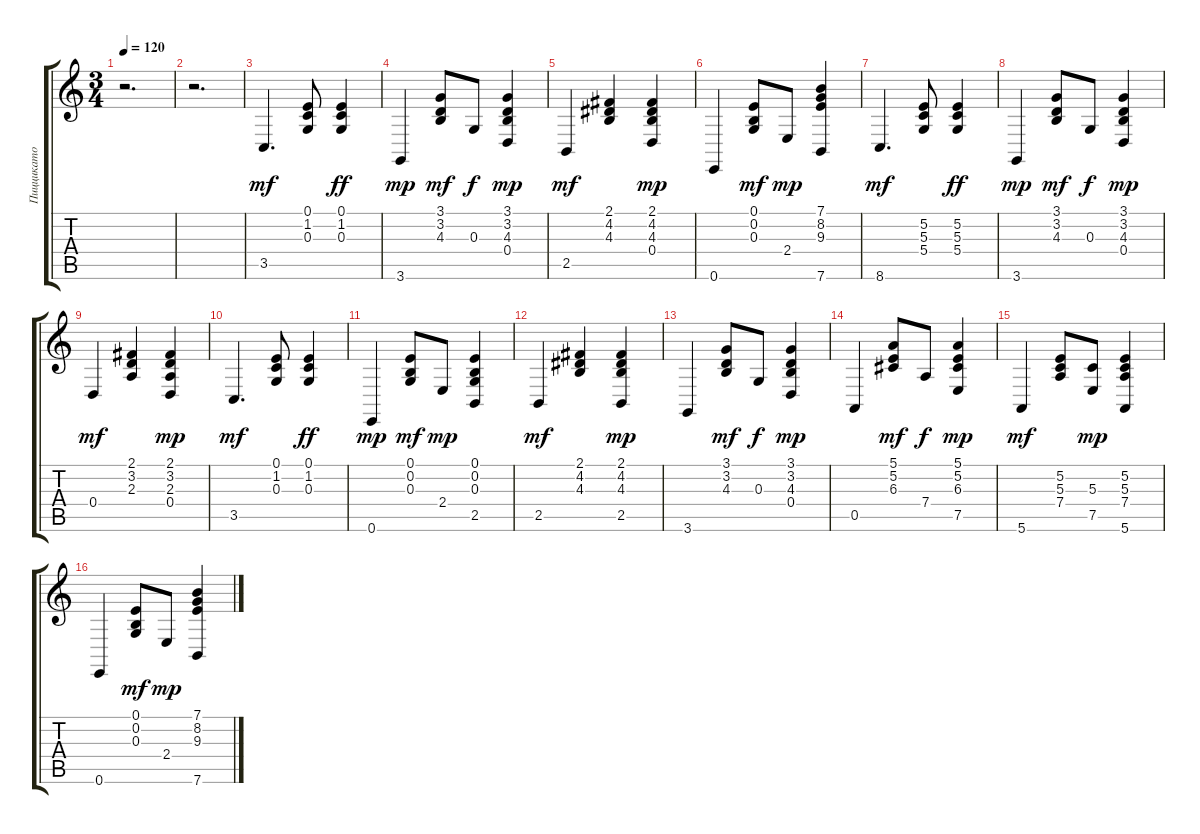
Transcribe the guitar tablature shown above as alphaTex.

\track ("Пиццикато" "Пиццикато") {instrument pizzicatostrings}
\staff {score tabs}
\tuning (E4 B3 G3 D3 A2 E2) {hide}
\ts (3 4)
\tempo 120
\clef g2
\ks c
r.2{d dy mp} |
r.2{d} |
3.5.4{d dy mf} (0.1 1.2 0.3).8 (0.1 1.2 0.3).4{dy ff} |
3.6.4{dy mp} (3.1 3.2 4.3).8{dy mf} 0.3.8{dy f} (3.1 3.2 4.3 0.4).4{dy mp} |
2.5.4{dy mf} (2.1 4.2 4.3).4 (2.1 4.2 4.3 0.4).4{dy mp} |
0.6.4 (0.1 0.2 0.3).8{dy mf} 2.4.8{dy mp} (7.1 8.2 9.3 7.6).4 |
8.6.4{d dy mf} (5.2 5.3 5.4).8 (5.2 5.3 5.4).4{dy ff} |
3.6.4{dy mp} (3.1 3.2 4.3).8{dy mf} 0.3.8{dy f} (3.1 3.2 4.3 0.4).4{dy mp} |
0.4.4{dy mf} (2.1 3.2 2.3).4 (2.1 3.2 2.3 0.4).4{dy mp} |
3.5.4{d dy mf} (0.1 1.2 0.3).8 (0.1 1.2 0.3).4{dy ff} |
0.6.4{dy mp} (0.1 0.2 0.3).8{dy mf} 2.4.8{dy mp} (0.1 0.2 0.3 2.5).4 |
2.5.4{dy mf} (2.1 4.2 4.3).4 (2.1 4.2 4.3 2.5).4{dy mp} |
3.6.4 (3.1 3.2 4.3).8{dy mf} 0.3.8{dy f} (3.1 3.2 4.3 0.4).4{dy mp} |
0.5.4 (5.1 5.2 6.3).8{dy mf} 7.4.8{dy f} (5.1 5.2 6.3 7.5).4{dy mp} |
5.6.4{dy mf} (5.2 5.3 7.4).8 (5.3 7.5).8{dy mp} (5.2 5.3 7.4 5.6).4 |
0.6.4 (0.1 0.2 0.3).8{dy mf} 2.4.8{dy mp} (7.1 8.2 9.3 7.6).4
